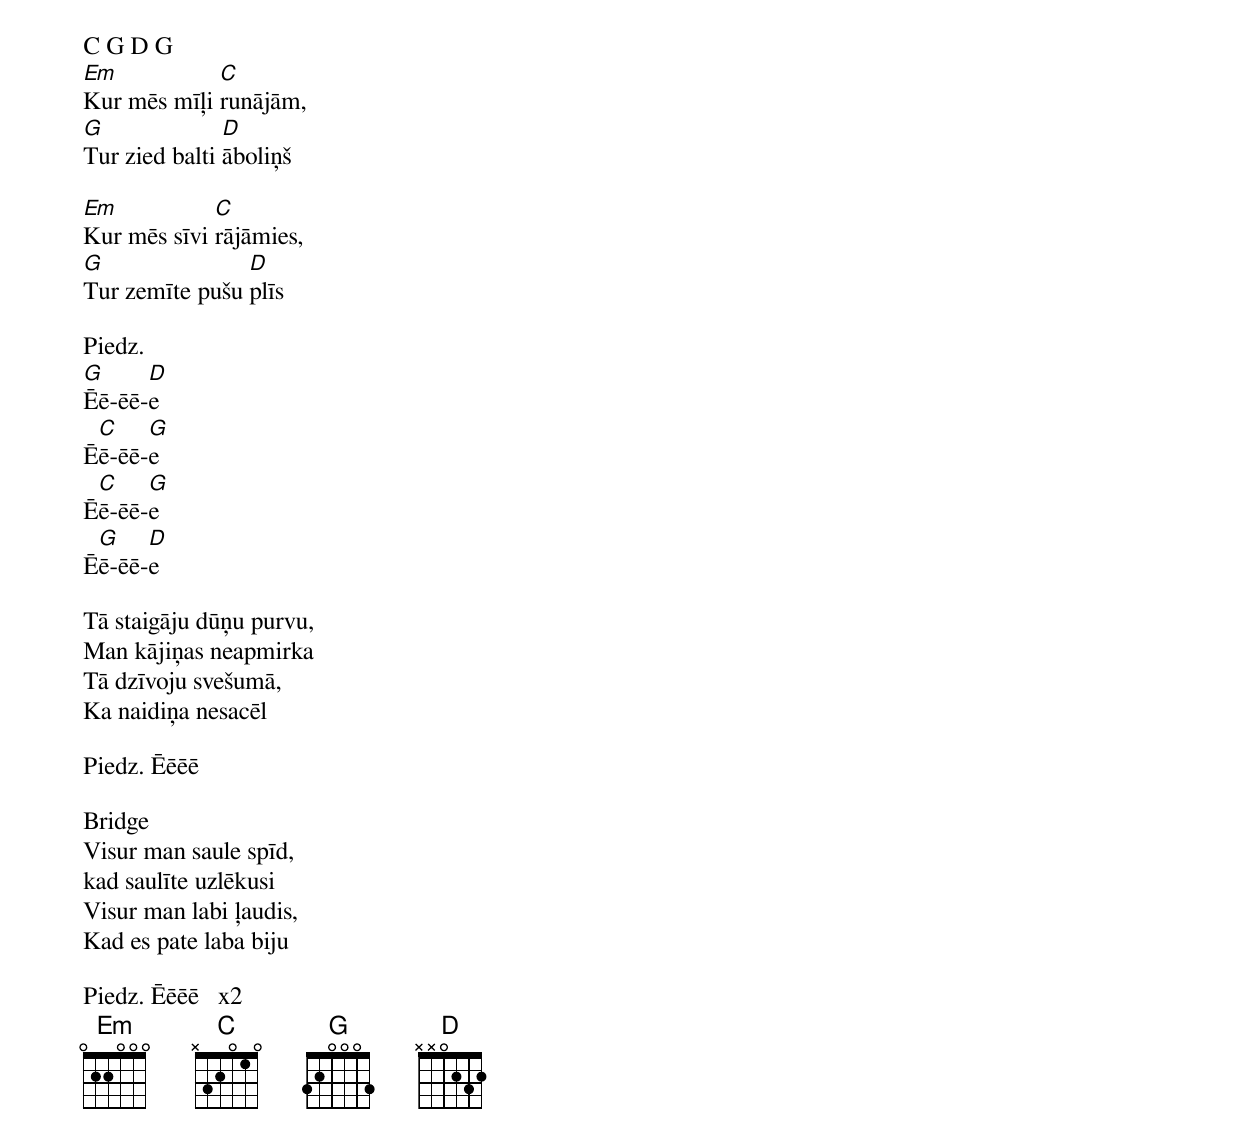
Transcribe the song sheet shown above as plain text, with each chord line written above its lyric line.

C G D G
Em           C
Kur mēs mīļi runājām,
G              D
Tur zied balti āboliņš

Em           C
Kur mēs sīvi rājāmies,
G               D
Tur zemīte pušu plīs

Piedz.
G     D
Ēē-ēē-e
 C    G
Ēē-ēē-e
 C    G
Ēē-ēē-e
 G    D
Ēē-ēē-e

Tā staigāju dūņu purvu,
Man kājiņas neapmirka
Tā dzīvoju svešumā,
Ka naidiņa nesacēl

Piedz. Ēēēē

Bridge
Visur man saule spīd,
kad saulīte uzlēkusi
Visur man labi ļaudis,
Kad es pate laba biju

Piedz. Ēēēē   x2
